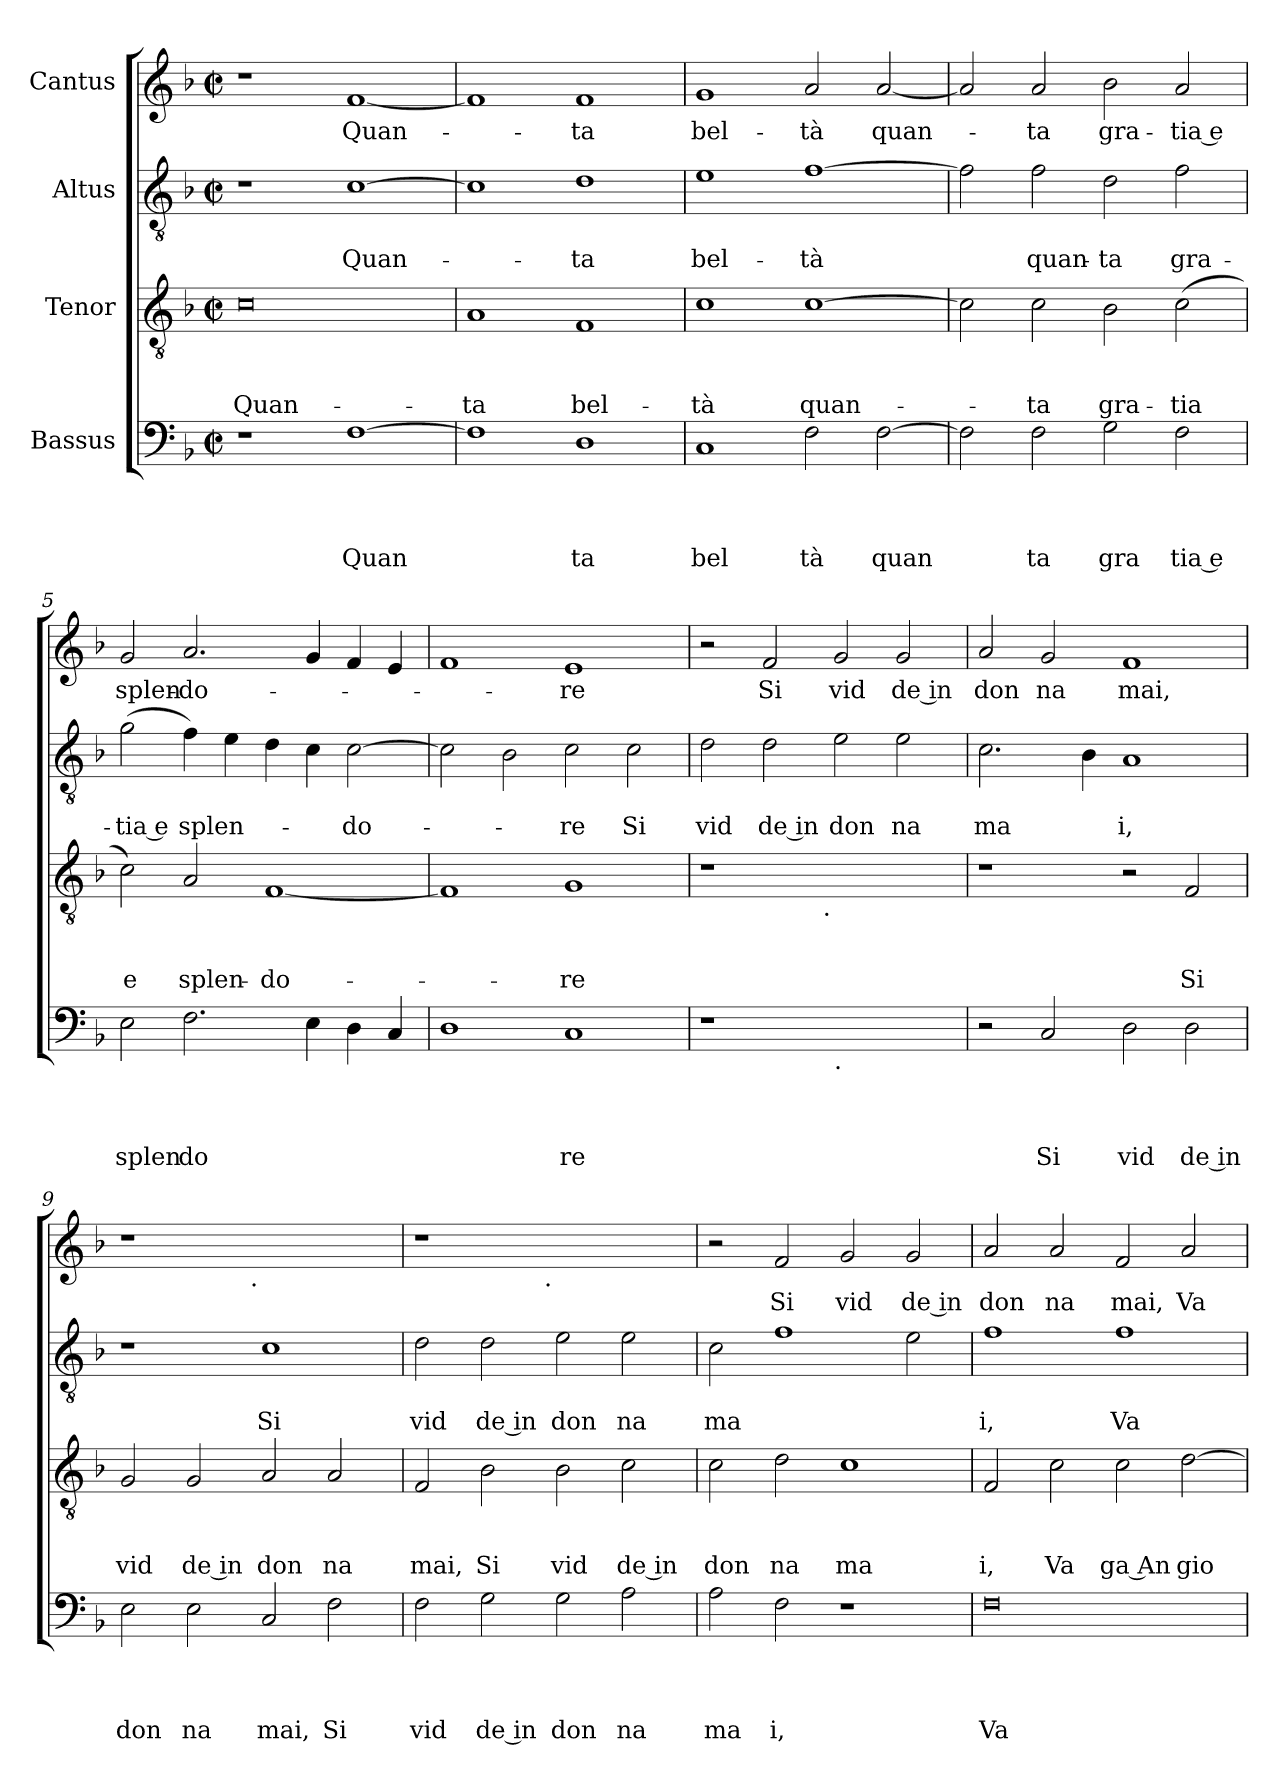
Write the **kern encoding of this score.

**kern	**text	**text	**text	**text	**kern	**text	**text	**text	**kern	**text	**text	**kern	**text
*part4	*part4	*part4	*part4	*part4	*part3	*part3	*part3	*part3	*part2	*part2	*part2	*part1	*part1
*staff4	*staff4	*staff4	*staff4	*staff4	*staff3	*staff3	*staff3	*staff3	*staff2	*staff2	*staff2	*staff1	*staff1
*I"Bassus	*	*	*	*	*I"Tenor	*	*	*	*I"Altus	*	*	*I"Cantus	*
*clefF4	*	*	*	*	*clefGv2	*	*	*	*clefGv2	*	*	*clefG2	*
*k[b-]	*	*	*	*	*k[b-]	*	*	*	*k[b-]	*	*	*k[b-]	*
*F:	*	*	*	*	*F:	*	*	*	*F:	*	*	*F:	*
*M2/2	*	*	*	*	*M2/2	*	*	*	*M2/2	*	*	*M2/2	*
*met(c|)	*	*	*	*	*met(c|)	*	*	*	*met(c|)	*	*	*met(c|)	*
=1	=1	=1	=1	=1	=1	=1	=1	=1	=1	=1	=1	=1	=1
!	!	!	!	!	!	!	!	!LO:LY:b	!	!	!	!	!
1r	.	.	.	.	0c	.	.	Quan-	1r	.	.	1r	.
!	!	!	!	!LO:LY:b	!	!	!	!	!	!	!LO:LY:b	!	!LO:LY:b
[>1F	.	.	.	Quan	.	.	.	.	[>1c	.	Quan-	[<1f	Quan-
=2	=2	=2	=2	=2	=2	=2	=2	=2	=2	=2	=2	=2	=2
!	!	!	!	!	!	!	!	!LO:LY:b	!	!	!	!	!
1F]	.	.	.	.	1A	.	.	-ta	1c]	.	.	1f]	.
!	!	!	!	!LO:LY:b	!	!	!	!LO:LY:b	!	!	!LO:LY:b	!	!LO:LY:b
1D	.	.	.	ta	1F	.	.	bel-	1d	.	-ta	1f	-ta
=3	=3	=3	=3	=3	=3	=3	=3	=3	=3	=3	=3	=3	=3
!	!	!	!	!LO:LY:b	!	!	!	!LO:LY:b	!	!	!LO:LY:b	!	!LO:LY:b
1C	.	.	.	bel	1c	.	.	-tà	1e	.	bel-	1g	bel-
!	!	!	!	!LO:LY:b	!	!	!	!LO:LY:b	!	!	!LO:LY:b	!	!LO:LY:b
2F\	.	.	.	tà	[>1c	.	.	quan-	[>1f	.	-tà	2a/	-tà
!	!	!	!	!LO:LY:b	!	!	!	!	!	!	!	!	!LO:LY:b
[>2F\	.	.	.	quan	.	.	.	.	.	.	.	[<2a/	quan-
=4	=4	=4	=4	=4	=4	=4	=4	=4	=4	=4	=4	=4	=4
2F\]	.	.	.	.	2c\]	.	.	.	2f\]	.	.	2a/]	.
!	!	!	!	!LO:LY:b	!	!	!	!LO:LY:b	!	!	!LO:LY:b	!	!LO:LY:b
2F\	.	.	.	ta	2c\	.	.	-ta	2f\	.	quan-	2a/	-ta
!	!	!	!	!LO:LY:b	!	!	!	!LO:LY:b	!	!	!LO:LY:b	!	!LO:LY:b
2G\	.	.	.	gra	2B-\	.	.	gra-	2d\	.	-ta	2b-\	gra-
!	!	!	!	!LO:LY:b:rj	!	!	!	!LO:LY:b	!	!	!LO:LY:b	!	!LO:LY:b:rj
2F\	.	.	.	tia e	(>2c\	.	.	-tia	2f\	.	gra-	2a/	-tia e
=5	=5	=5	=5	=5	=5	=5	=5	=5	=5	=5	=5	=5	=5
!	!	!	!	!LO:LY:b	!	!	!	!LO:LY:b:rj	!	!	!LO:LY:b:rj	!	!LO:LY:b
2E\	.	.	.	splen	2c\)	.	.	e	(<2g\	.	-tia e	2g/	splen-
!	!	!	!	!LO:LY:b	!	!	!	!LO:LY:b	!	!	!LO:LY:b	!	!LO:LY:b
2.F\	.	.	.	do	2A/	.	.	splen-	4f\)	.	splen-	2.a/	-do-
.	.	.	.	.	.	.	.	.	4e\	.	.	.	.
!	!	!	!	!	!	!	!	!LO:LY:b	!	!	!	!	!
.	.	.	.	.	[<1F	.	.	-do-	4d\	.	.	.	.
4E\	.	.	.	.	.	.	.	.	4c\	.	.	4g/	.
!	!	!	!	!	!	!	!	!	!	!	!LO:LY:b	!	!
4D\	.	.	.	.	.	.	.	.	[<2c\	.	-do-	4f/	.
4C/	.	.	.	.	.	.	.	.	.	.	.	4e/	.
!!LO:LB:g=z
=6	=6	=6	=6	=6	=6	=6	=6	=6	=6	=6	=6	=6	=6
1D	.	.	.	.	1F]	.	.	.	2c\]	.	.	1f	.
.	.	.	.	.	.	.	.	.	2B-\	.	.	.	.
!	!	!	!	!LO:LY:b	!	!	!	!LO:LY:b	!	!	!LO:LY:b	!	!LO:LY:b
1C	.	.	.	re	1G	.	.	-re	2c\	.	-re	1e	-re
!	!	!	!	!	!	!	!	!	!	!	!LO:LY:b	!	!
.	.	.	.	.	.	.	.	.	2c\	.	Si	.	.
=7	=7	=7	=7	=7	=7	=7	=7	=7	=7	=7	=7	=7	=7
!	!	!	!	!	!	!	!	!	!	!	!LO:LY:b	!	!
*	*	*	*	*	*^	*	*	*	*	*	*	*	*
1r	.	.	.	.	1r	2ryy	.	.	.	2d\	.	vid	2r	.
!	!	!	!	!	!	!	!	!	!	!	!	!LO:LY:b:rj	!	!LO:LY:b
.	.	.	.	.	.	4...ryy	.	.	.	2d\	.	de in	2f/	Si
!	!	!	!	!	!	!LO:TX:b:t=.	!	!	!	!	!	!	!	!
.	.	.	.	.	.	1ryy	.	.	.	.	.	.	.	.
!LO:TX:b:t=.	!	!	!	!	!	!	!	!	!	!	!	!	!	!
!	!	!	!	!	!	!	!	!	!	!	!	!LO:LY:b	!	!LO:LY:b
1ryy	.	.	.	.	1ryy	.	.	.	.	2e\	.	don	2g/	vid
!	!	!	!	!	!	!	!	!	!	!	!	!LO:LY:b	!	!LO:LY:b:rj
.	.	.	.	.	.	.	.	.	.	2e\	.	na	2g/	de in
.	.	.	.	.	.	32ryy	.	.	.	.	.	.	.	.
=8	=8	=8	=8	=8	=8	=8	=8	=8	=8	=8	=8	=8	=8	=8
!	!	!	!	!	!	!	!	!	!	!	!	!LO:LY:b	!	!LO:LY:b
*	*	*	*	*	*v	*v	*	*	*	*	*	*	*	*
2r	.	.	.	.	1r	.	.	.	2.c\	.	ma	2a/	don
!	!	!	!	!LO:LY:b	!	!	!	!	!	!	!	!	!LO:LY:b
2C/	.	.	.	Si	.	.	.	.	.	.	.	2g/	na
.	.	.	.	.	.	.	.	.	4B-\	.	.	.	.
!	!	!	!	!LO:LY:b	!	!	!	!	!	!	!LO:LY:b	!	!LO:LY:b
2D\	.	.	.	vid	2r	.	.	.	1A	.	i,	1f	mai,
!	!	!	!	!LO:LY:b:rj	!	!	!	!LO:LY:b	!	!	!	!	!
2D\	.	.	.	de in	2F/	.	.	Si	.	.	.	.	.
=9	=9	=9	=9	=9	=9	=9	=9	=9	=9	=9	=9	=9	=9
!	!	!	!	!LO:LY:b	!	!	!	!LO:LY:b	!	!	!	!	!
*	*	*	*	*	*	*	*	*	*	*	*	*^	*
2E\	.	.	.	don	2G/	.	.	vid	1r	.	.	1r	2ryy	.
!	!	!	!	!LO:LY:b	!	!	!	!LO:LY:b:rj	!	!	!	!	!	!
2E\	.	.	.	na	2G/	.	.	de in	.	.	.	.	4...ryy	.
!	!	!	!	!	!	!	!	!	!	!	!	!	!LO:TX:b:t=.	!
.	.	.	.	.	.	.	.	.	.	.	.	.	1ryy	.
!	!	!	!	!LO:LY:b	!	!	!	!LO:LY:b	!	!	!LO:LY:b	!	!	!
2C/	.	.	.	mai,	2A/	.	.	don	1c	.	Si	1ryy	.	.
!	!	!	!	!LO:LY:b	!	!	!	!LO:LY:b	!	!	!	!	!	!
2F\	.	.	.	Si	2A/	.	.	na	.	.	.	.	.	.
.	.	.	.	.	.	.	.	.	.	.	.	.	32ryy	.
=10	=10	=10	=10	=10	=10	=10	=10	=10	=10	=10	=10	=10	=10	=10
!	!	!	!	!LO:LY:b	!	!	!	!LO:LY:b	!	!	!LO:LY:b	!	!	!
2F\	.	.	.	vid	2F/	.	.	mai,	2d\	.	vid	1r	2ryy	.
!	!	!	!	!LO:LY:b:rj	!	!	!	!LO:LY:b	!	!	!LO:LY:b:rj	!	!	!
2G\	.	.	.	de in	2B-\	.	.	Si	2d\	.	de in	.	4...ryy	.
!	!	!	!	!	!	!	!	!	!	!	!	!	!LO:TX:b:t=.	!
.	.	.	.	.	.	.	.	.	.	.	.	.	1ryy	.
!	!	!	!	!LO:LY:b	!	!	!	!LO:LY:b	!	!	!LO:LY:b	!	!	!
2G\	.	.	.	don	2B-\	.	.	vid	2e\	.	don	1ryy	.	.
!	!	!	!	!LO:LY:b	!	!	!	!LO:LY:b:rj	!	!	!LO:LY:b	!	!	!
2A\	.	.	.	na	2c\	.	.	de in	2e\	.	na	.	.	.
.	.	.	.	.	.	.	.	.	.	.	.	.	32ryy	.
=11	=11	=11	=11	=11	=11	=11	=11	=11	=11	=11	=11	=11	=11	=11
!	!	!	!	!LO:LY:b	!	!	!	!LO:LY:b	!	!	!LO:LY:b	!	!	!
*	*	*	*	*	*	*	*	*	*	*	*	*v	*v	*
2A\	.	.	.	ma	2c\	.	.	don	2c\	.	ma	2r	.
!	!	!	!	!LO:LY:b	!	!	!	!LO:LY:b	!	!	!	!	!LO:LY:b
2F\	.	.	.	i,	2d\	.	.	na	1f	.	.	2f/	Si
!	!	!	!	!	!	!	!	!LO:LY:b	!	!	!	!	!LO:LY:b
1r	.	.	.	.	1c	.	.	ma	.	.	.	2g/	vid
!	!	!	!	!	!	!	!	!	!	!	!	!	!LO:LY:b:rj
.	.	.	.	.	.	.	.	.	2e\	.	.	2g/	de in
!!LO:LB:g=z
=12	=12	=12	=12	=12	=12	=12	=12	=12	=12	=12	=12	=12	=12
!	!	!	!	!LO:LY:b	!	!	!	!LO:LY:b	!	!	!LO:LY:b	!	!LO:LY:b
0F	.	.	.	Va	2F/	.	.	i,	1f	.	i,	2a/	don
!	!	!	!	!	!	!	!	!LO:LY:b	!	!	!	!	!LO:LY:b
.	.	.	.	.	2c\	.	.	Va	.	.	.	2a/	na
!	!	!	!	!	!	!	!	!LO:LY:b:rj	!	!	!LO:LY:b	!	!LO:LY:b
.	.	.	.	.	2c\	.	.	ga An	1f	.	Va	2f/	mai,
!	!	!	!	!	!	!	!	!LO:LY:b	!	!	!	!	!LO:LY:b
.	.	.	.	.	[>2d\	.	.	gio	.	.	.	2a/	Va
=	=	=	=	=	=	=	=	=	=	=	=	=	=
*-	*-	*-	*-	*-	*-	*-	*-	*-	*-	*-	*-	*-	*-
